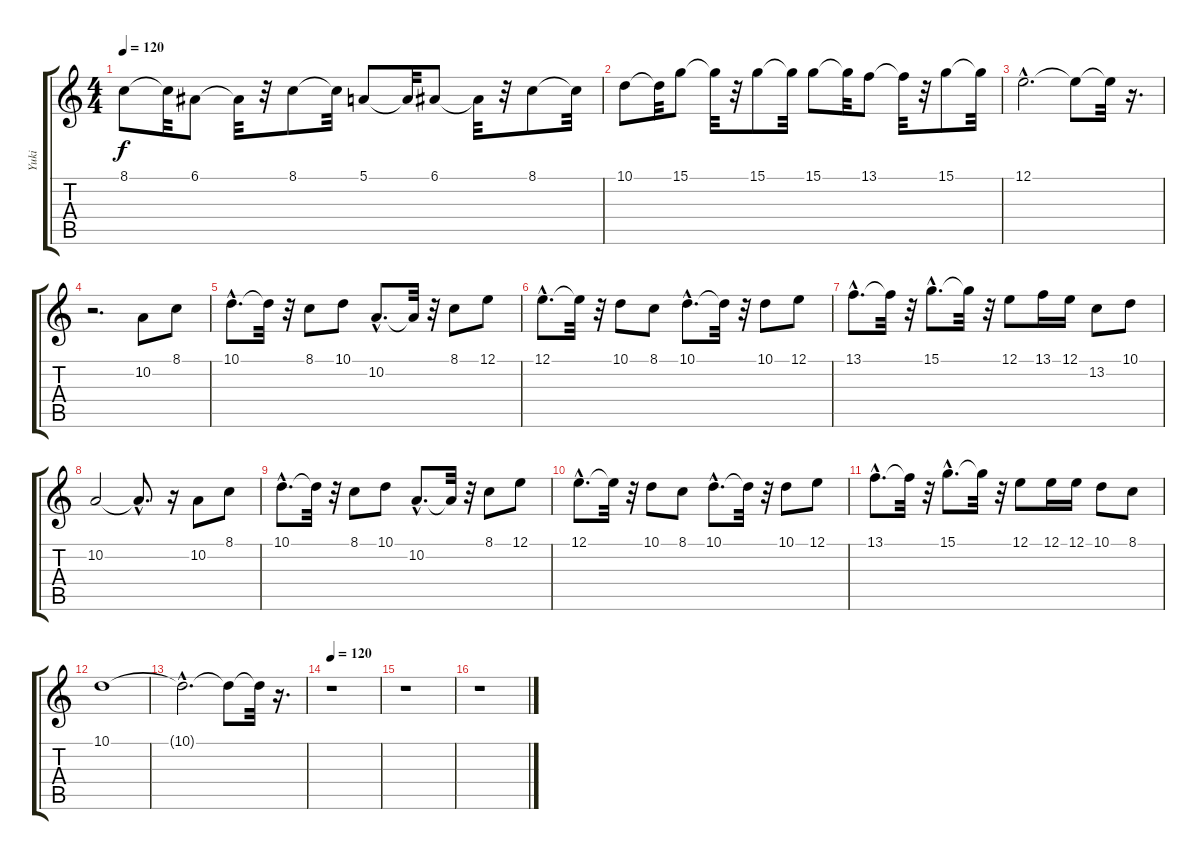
\track ("Yuki" "Yuki") {instrument altosax}
\staff {score tabs}
\tuning (E4 B3 G3 D3 A2 E2) {hide}
\ts (4 4)
\tempo 120
\clef g2
\ks c
8.1.8{dy f} 8.1{t}.32 6.1.8 6.1{t}.32 r.32 8.1.8 8.1{t}.32 5.1.8 5.1{t}.32 6.1.8 6.1{t}.32 r.32 8.1.8 8.1{t}.32 |
10.1.8 10.1{t}.32 15.1.8 15.1{t}.32 r.32 15.1.8 15.1{t}.32 15.1.8 15.1{t}.32 13.1.8 13.1{t}.32 r.32 15.1.8 15.1{t}.32 |
12.1{hac}.2{d} 12.1{t}.8 12.1{t}.32 r.16{d} |
r.2{d} 10.2.8 8.1.8 |
10.1{hac}.8{d} 10.1{t}.32 r.32 8.1.8 10.1.8 10.2{hac}.8{d} 10.2{t}.32 r.32 8.1.8 12.1.8 |
12.1{hac}.8{d} 12.1{t}.32 r.32 10.1.8 8.1.8 10.1{hac}.8{d} 10.1{t}.32 r.32 10.1.8 12.1.8 |
13.1{hac}.8{d} 13.1{t}.32 r.32 15.1{hac}.8{d} 15.1{t}.32 r.32 12.1.8 13.1.16 12.1.16 13.2.8 10.1.8 |
10.2.2 10.2{hac t}.8{d} r.16 10.2.8 8.1.8 |
10.1{hac}.8{d} 10.1{t}.32 r.32 8.1.8 10.1.8 10.2{hac}.8{d} 10.2{t}.32 r.32 8.1.8 12.1.8 |
12.1{hac}.8{d} 12.1{t}.32 r.32 10.1.8 8.1.8 10.1{hac}.8{d} 10.1{t}.32 r.32 10.1.8 12.1.8 |
13.1{hac}.8{d} 13.1{t}.32 r.32 15.1{hac}.8{d} 15.1{t}.32 r.32 12.1.8 12.1.16 12.1.16 10.1.8 8.1.8 |
10.1.1 |
10.1{hac t}.2{d} 10.1{t}.8 10.1{t}.32 r.16{d} |
\tempo 120
r.1 |
r.1 |
r.1
